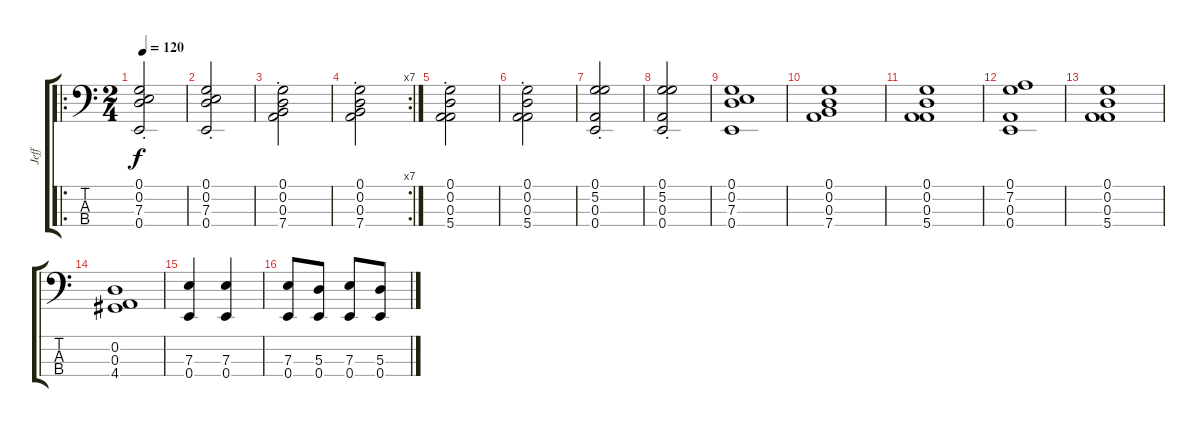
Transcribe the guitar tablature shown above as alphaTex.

\track ("Jeff" "Jeff") {instrument electricbassfinger}
\staff {score tabs}
\tuning (G2 D2 A1 E1) {hide}
\ro
\ts (2 4)
\tempo 120
\clef f4
\ks c
(0.1{st} 0.2{st} 7.3{st} 0.4{st}).2{dy f} |
(0.1{st} 0.2{st} 7.3{st} 0.4{st}).2 |
(0.1{st} 0.2{st} 0.3{st} 7.4{st}).2 |
\rc 7
(0.1{st} 0.2{st} 0.3{st} 7.4{st}).2 |
(0.1{st} 0.2{st} 0.3{st} 5.4{st}).2 |
(0.1{st} 0.2{st} 0.3{st} 5.4{st}).2 |
(0.1{st} 5.2{st} 0.3{st} 0.4{st}).2 |
(0.1{st} 5.2{st} 0.3{st} 0.4{st}).2 |
(0.1 0.2 7.3 0.4).1 |
(0.1 0.2 0.3 7.4).1 |
(0.1 0.2 0.3 5.4).1 |
(0.1 7.2 0.3 0.4).1 |
(0.1 0.2 0.3 5.4).1 |
(0.2 0.3 4.4).1 |
(7.3 0.4).4 (7.3 0.4).4 |
(7.3 0.4).8 (5.3 0.4).8 (7.3 0.4).8 (5.3 0.4).8
